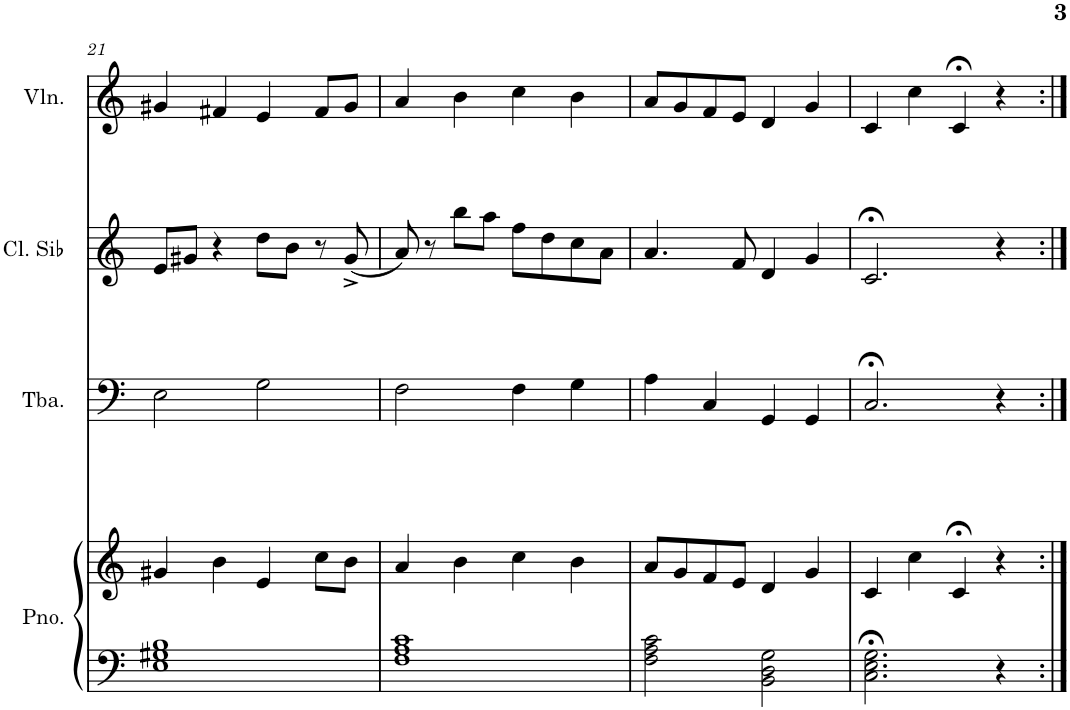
**kern	**kern	**kern	**kern	**kern
*part4	*part4	*part3	*part2	*part1
*staff5	*staff4	*staff3	*staff2	*staff1
*I"Piano	*	*I"Tuba	*I"Clarinete en Sib	*I"Violín
*I'Pno.	*	*I'Tba.	*I'Cl. Sib	*I'Vln.
!!LO:PB:g=z
*clefF4	*clefG2	*clefF4	*clefG2	*clefG2
*	*	*	*ITrd1c2	*
*k[]	*k[]	*k[]	*k[]	*k[]
*M4/4	*M4/4	*M4/4	*M4/4	*M4/4
=21	=21	=21	=21	=21
1E 1G#X 1B	4g#X/	2E\	8e/L	4g#X/
.	.	.	8g#X/J	.
.	4b\	.	4r	4f#X/
.	4e/	2G\	8dd\L	4e/
.	.	.	8b\J	.
.	8cc\L	.	8r	8f#/L
.	8b\J	.	(8g#^/	8g#/J
=22	=22	=22	=22	=22
1F 1A 1c	4a/	2F\	8a/)	4a/
.	.	.	8r	.
.	4b\	.	8bb\L	4b\
.	.	.	8aa\J	.
.	4cc\	4F\	8ff\L	4cc\
.	.	.	8dd\	.
.	4b\	4G\	8cc\	4b\
.	.	.	8a\J	.
=23	=23	=23	=23	=23
2F\ 2A\ 2c\	8a/L	4A\	4.a/	8a/L
.	8g/	.	.	8g/
.	8f/	4C/	.	8f/
.	8e/J	.	8f/	8e/J
2BB\ 2D\ 2G\	4d/	4GG/	4d/	4d/
.	4g/	4GG/	4g/	4g/
=24	=24	=24	=24	=24
2.C\;< 2.E\;< 2.G\;<	4c/	2.C;</	2.c;</	4c/
.	4cc\	.	.	4cc\
.	4c;</	.	.	4c;</
4r	4r	4r	4r	4r
=:|!	=:|!	=:|!	=:|!	=:|!
*-	*-	*-	*-	*-
